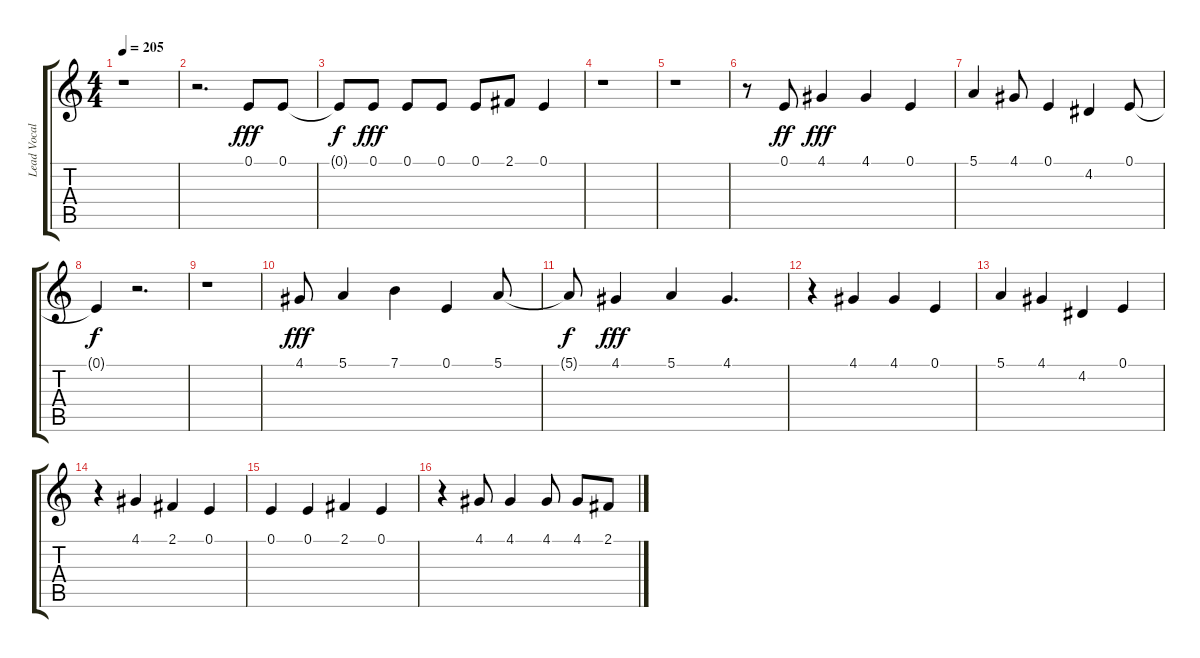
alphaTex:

\track ("Lead Vocals" "Lead Vocal") {instrument oboe}
\staff {score tabs}
\tuning (E4 B3 G3 D3 A2 E2) {hide}
\ts (4 4)
\tempo 205
\clef g2
\ks c
r.1{dy fff} |
r.2{d} 0.1.8 0.1.8 |
0.1{t}.8{dy f} 0.1.8{dy fff} 0.1.8 0.1.8 0.1.8 2.1.8 0.1.4 |
r.1 |
r.1 |
r.8 0.1.8{dy ff} 4.1.4{dy fff} 4.1.4 0.1.4 |
5.1.4 4.1.8 0.1.4 4.2.4 0.1.8 |
0.1{t}.4{dy f} r.2{d} |
r.1 |
4.1.8{dy fff} 5.1.4 7.1.4 0.1.4 5.1.8 |
5.1{t}.8{dy f} 4.1.4{dy fff} 5.1.4 4.1.4{d} |
r.4 4.1.4 4.1.4 0.1.4 |
5.1.4 4.1.4 4.2.4 0.1.4 |
r.4 4.1.4 2.1.4 0.1.4 |
0.1.4 0.1.4 2.1.4 0.1.4 |
r.4 4.1.8 4.1.4 4.1.8 4.1.8 2.1.8
